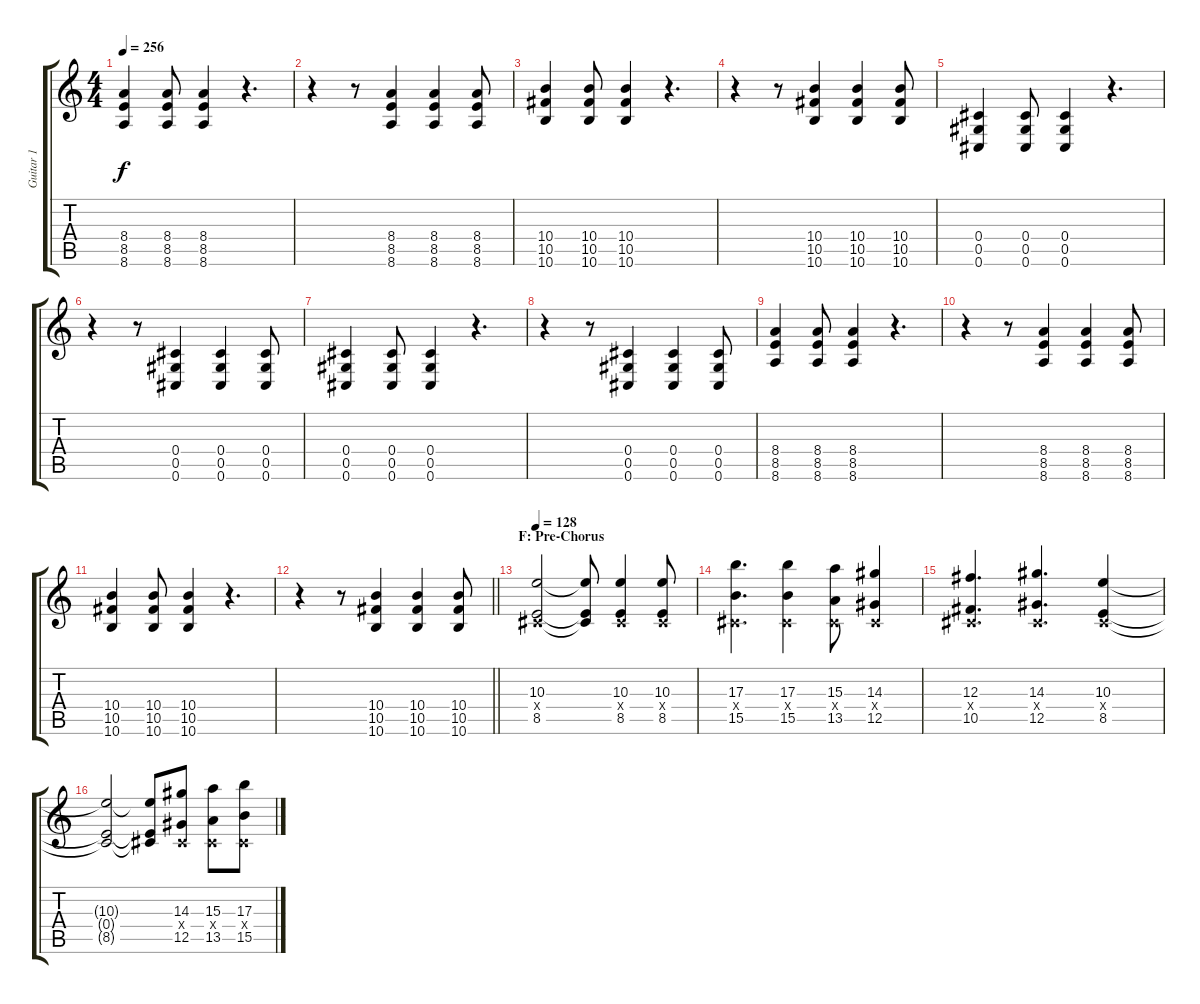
\track ("Guitar 1" "Guitar 1") {instrument distortionguitar}
\staff {score tabs}
\tuning (Eb4 Bb3 Gb3 Db3 Ab2 Db2) {hide}
\ts (4 4)
\tempo 256
\clef g2
\ks c
(8.4 8.5 8.6).4{dy f} (8.4 8.5 8.6).8 (8.4 8.5 8.6).4 r.4{d} |
r.4 r.8 (8.4 8.5 8.6).4 (8.4 8.5 8.6).4 (8.4 8.5 8.6).8 |
(10.4 10.5 10.6).4 (10.4 10.5 10.6).8 (10.4 10.5 10.6).4 r.4{d} |
r.4 r.8 (10.4 10.5 10.6).4 (10.4 10.5 10.6).4 (10.4 10.5 10.6).8 |
(0.4 0.5 0.6).4 (0.4 0.5 0.6).8 (0.4 0.5 0.6).4 r.4{d} |
r.4 r.8 (0.4 0.5 0.6).4 (0.4 0.5 0.6).4 (0.4 0.5 0.6).8 |
(0.4 0.5 0.6).4 (0.4 0.5 0.6).8 (0.4 0.5 0.6).4 r.4{d} |
r.4 r.8 (0.4 0.5 0.6).4 (0.4 0.5 0.6).4 (0.4 0.5 0.6).8 |
(8.4 8.5 8.6).4 (8.4 8.5 8.6).8 (8.4 8.5 8.6).4 r.4{d} |
r.4 r.8 (8.4 8.5 8.6).4 (8.4 8.5 8.6).4 (8.4 8.5 8.6).8 |
(10.4 10.5 10.6).4 (10.4 10.5 10.6).8 (10.4 10.5 10.6).4 r.4{d} |
\barLineRight lightlight
r.4 r.8 (10.4 10.5 10.6).4 (10.4 10.5 10.6).4 (10.4 10.5 10.6).8 |
\section ("" "F: Pre-Chorus")
\tempo 128
(10.3 0.4{x} 8.5).2 (10.3{t} 0.4{t} 8.5{t}).8 (10.3 0.4{x} 8.5).4 (10.3 0.4{x} 8.5).8 |
(17.3 0.4{x} 15.5).4{d} (17.3 0.4{x} 15.5).4 (15.3 0.4{x} 13.5).8 (14.3 0.4{x} 12.5).4 |
(12.3 0.4{x} 10.5).4{d} (14.3 0.4{x} 12.5).4{d} (10.3 0.4{x} 8.5).4 |
(10.3{t} 0.4{t} 8.5{t}).2 (10.3{t} 0.4{t} 8.5{t}).8 (14.3 0.4{x} 12.5).8 (15.3 0.4{x} 13.5).8 (17.3 0.4{x} 15.5).8
